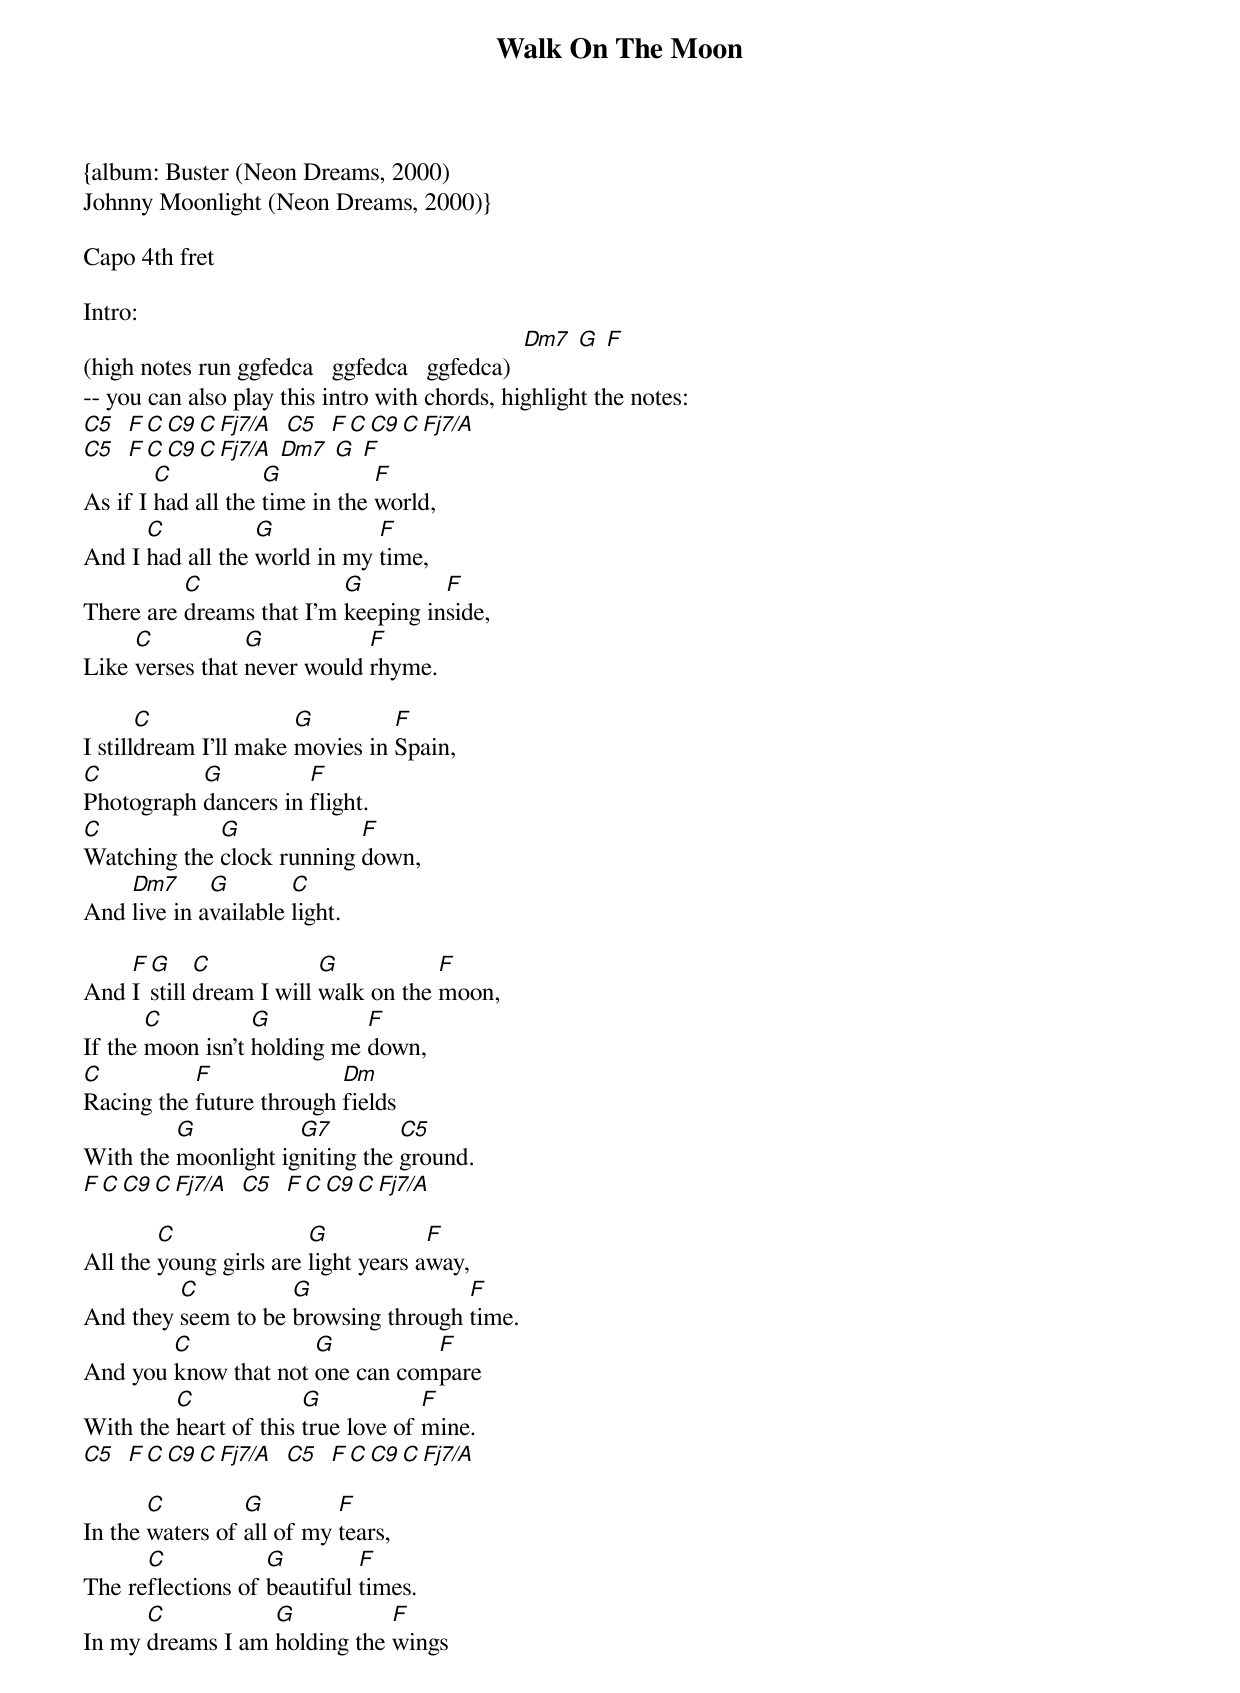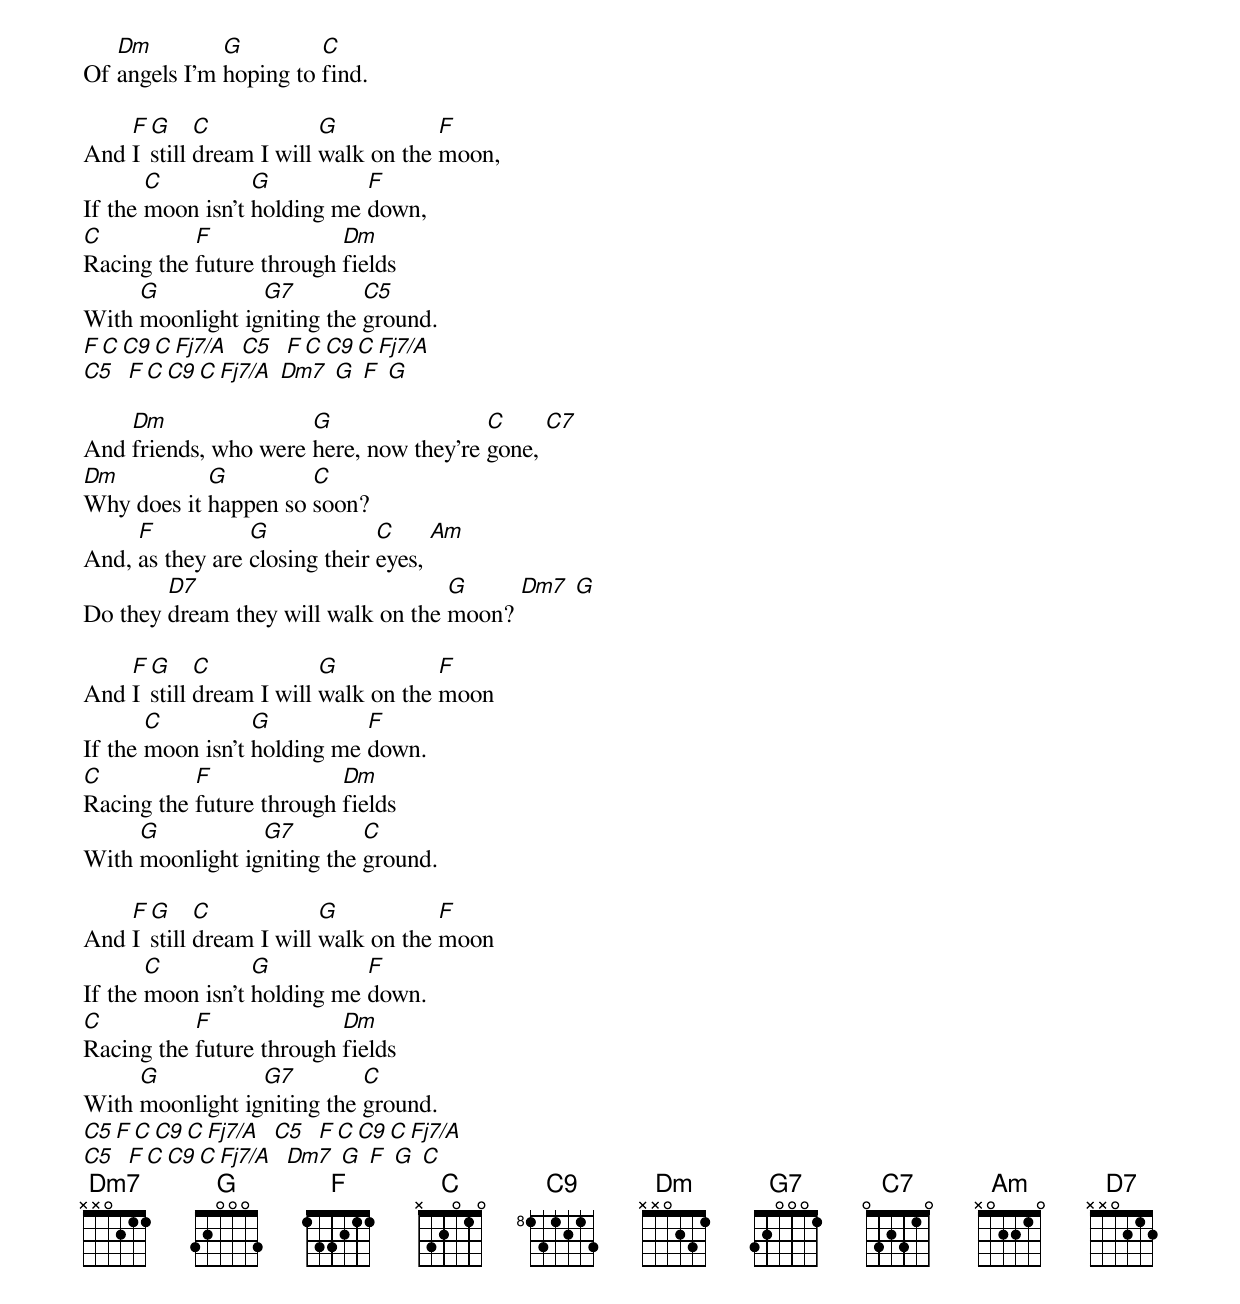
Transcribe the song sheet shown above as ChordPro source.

{title: Walk On The Moon}
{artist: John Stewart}
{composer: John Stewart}
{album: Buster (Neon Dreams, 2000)
Johnny Moonlight (Neon Dreams, 2000)}

Capo 4th fret

Intro:
(high notes run ggfedca   ggfedca   ggfedca)  [Dm7] [G] [F]
-- you can also play this intro with chords, highlight the notes:
[C5]  [F][C][C9][C][Fj7/A]  [C5]  [F][C][C9][C][Fj7/A]
[C5]  [F][C][C9][C][Fj7/A] [Dm7] [G] [F]
As if I [C]had all the [G]time in the [F]world,
And I [C]had all the [G]world in my [F]time,
There are [C]dreams that I'm [G]keeping in[F]side,
Like [C]verses that [G]never would [F]rhyme.

I still[C]dream I'll make [G]movies in [F]Spain,
[C]Photograph [G]dancers in [F]flight.
[C]Watching the [G]clock running [F]down,
And [Dm7]live in a[G]vailable [C]light.

And [F]I [G]still [C]dream I will [G]walk on the [F]moon,
If the [C]moon isn't [G]holding me [F]down,
[C]Racing the [F]future through [Dm]fields
With the [G]moonlight ig[G7]niting the [C5]ground.
[F][C][C9][C][Fj7/A]  [C5]  [F][C][C9][C][Fj7/A]

All the [C]young girls are [G]light years a[F]way,
And they [C]seem to be [G]browsing through [F]time.
And you [C]know that not [G]one can com[F]pare
With the [C]heart of this [G]true love of [F]mine.
[C5]  [F][C][C9][C][Fj7/A]  [C5]  [F][C][C9][C][Fj7/A]

In the [C]waters of [G]all of my [F]tears,
The re[C]flections of [G]beautiful [F]times.
In my [C]dreams I am [G]holding the [F]wings
Of [Dm]angels I'm [G]hoping to [C]find.

And [F]I [G]still [C]dream I will [G]walk on the [F]moon,
If the [C]moon isn't [G]holding me [F]down,
[C]Racing the [F]future through [Dm]fields
With [G]moonlight ig[G7]niting the [C5]ground.
[F][C][C9][C][Fj7/A]  [C5]  [F][C][C9][C][Fj7/A]
[C5]  [F][C][C9][C][Fj7/A] [Dm7] [G] [F] [G]

And [Dm]friends, who were [G]here, now they're [C]gone, [C7]
[Dm]Why does it [G]happen so [C]soon?
And, [F]as they are [G]closing their [C]eyes, [Am]
Do they [D7]dream they will walk on the [G]moon? [Dm7] [G]

And [F]I [G]still [C]dream I will [G]walk on the [F]moon
If the [C]moon isn't [G]holding me [F]down.
[C]Racing the [F]future through [Dm]fields
With [G]moonlight ig[G7]niting the [C]ground.

And [F]I [G]still [C]dream I will [G]walk on the [F]moon
If the [C]moon isn't [G]holding me [F]down.
[C]Racing the [F]future through [Dm]fields
With [G]moonlight ig[G7]niting the [C]ground.
[C5][F][C][C9][C][Fj7/A]  [C5]  [F][C][C9][C][Fj7/A]
[C5]  [F][C][C9][C][Fj7/A]  [Dm7] [G] [F] [G] [C]
